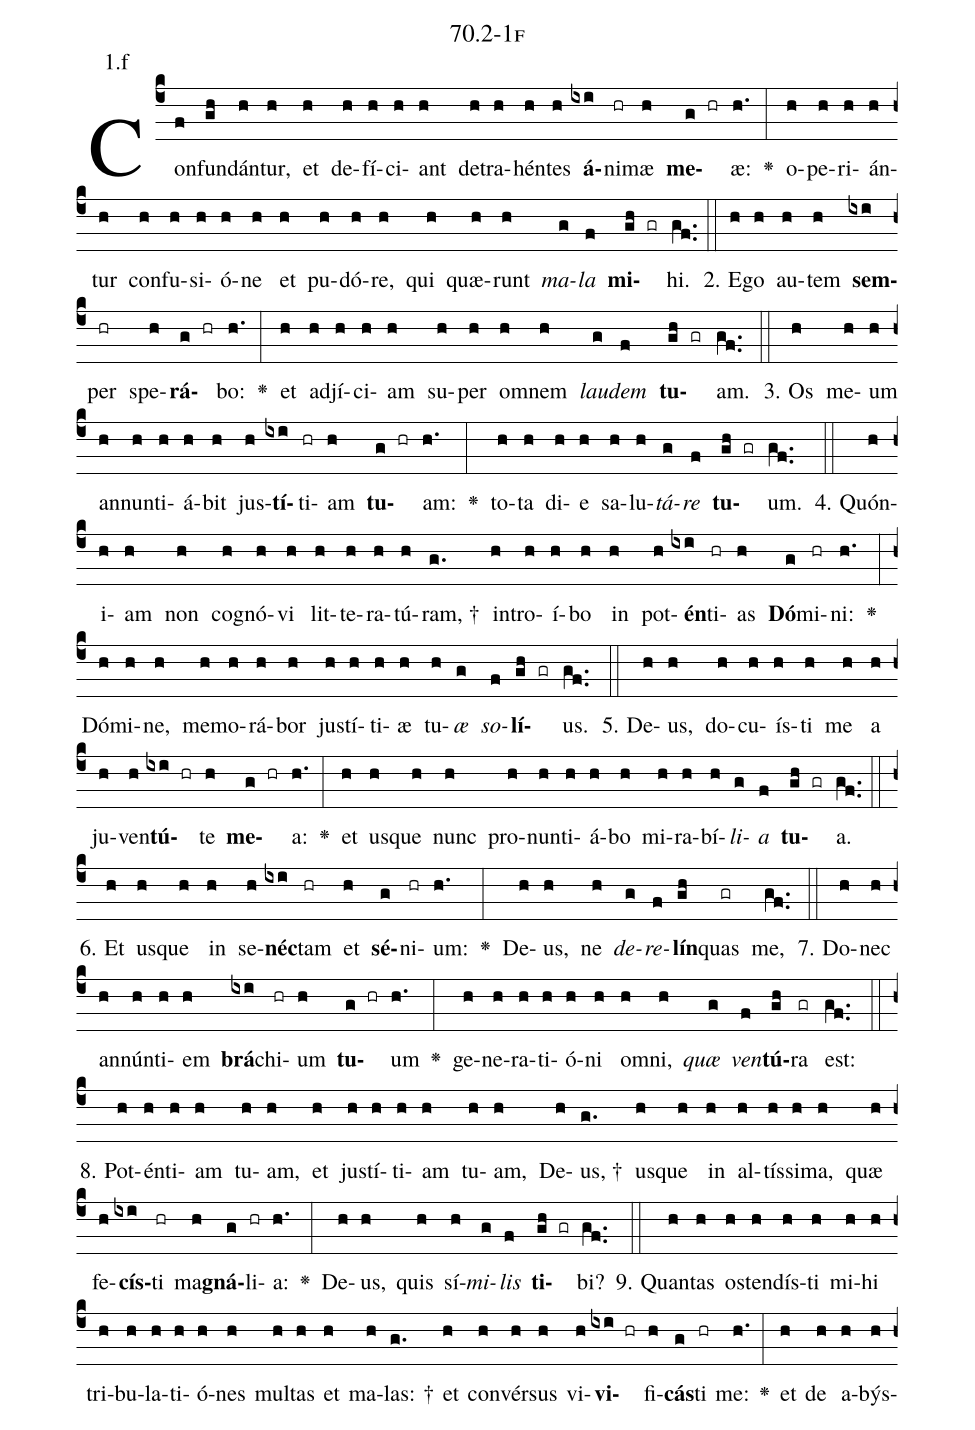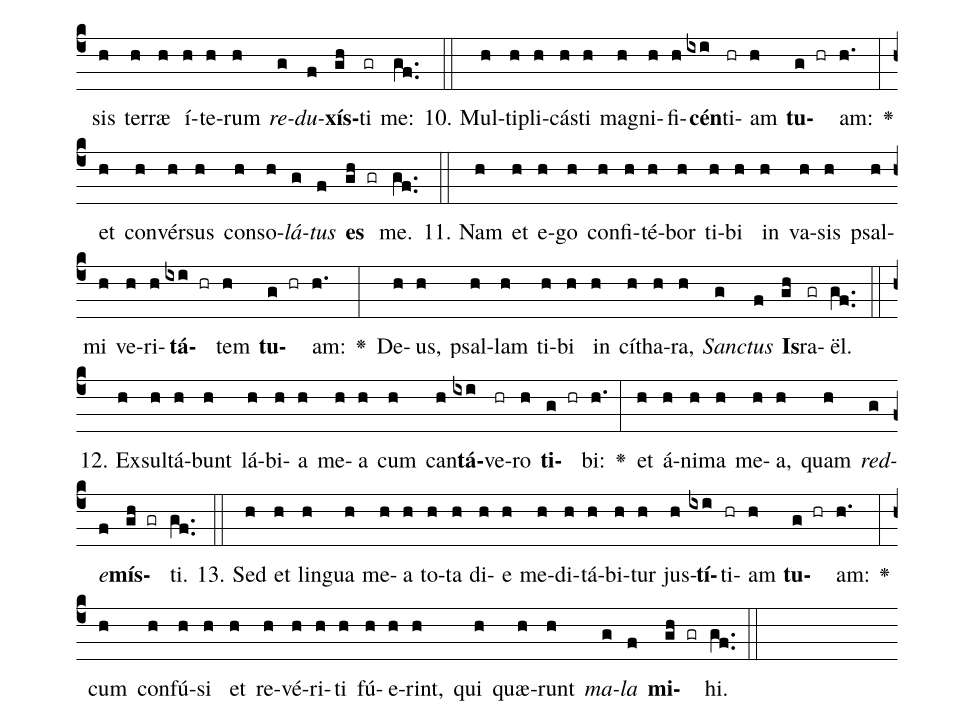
name: 70.2-1f;
annotation: 1.f;
%%
(c4)Con(f)fun(gh)dán(h)tur,(h) et(h) de(h)fí(h)ci(h)ant(h) de(h)tra(h)hén(h)tes(h) <b>á</b>(ixi)ni(hr)mæ(h) <b>me</b>(g hr)æ:(h.) <v>\greheightstar</v>(:) o(h)pe(h)ri(h)án(h)tur(h) con(h)fu(h)si(h)ó(h)ne(h) et(h) pu(h)dó(h)re,(h) qui(h) quæ(h)runt(h) <i>ma</i>(g)<i>la</i>(f) <b>mi</b>(gh gr)hi.(gf..) (::)
2. E(h)go(h) au(h)tem(h) <b>sem</b>(ixi)per(hr) spe(h)<b>rá</b>(g hr)bo:(h.) <v>\greheightstar</v>(:) et(h) ad(h)jí(h)ci(h)am(h) su(h)per(h) om(h)nem(h) <i>lau</i>(g)<i>dem</i>(f) <b>tu</b>(gh gr)am.(gf..) (::)
3. Os(h) me(h)um(h) an(h)nun(h)ti(h)á(h)bit(h) jus(h)<b>tí</b>(ixi)ti(hr)am(h) <b>tu</b>(g hr)am:(h.) <v>\greheightstar</v>(:) to(h)ta(h) di(h)e(h) sa(h)lu(h)<i>tá</i>(g)<i>re</i>(f) <b>tu</b>(gh gr)um.(gf..) (::)
4. Quón(h)i(h)am(h) non(h) co(h)gnó(h)vi(h) lit(h)te(h)ra(h)tú(h)ram, †(g.) in(h)tro(h)í(h)bo(h) in(h) pot(h)<b>én</b>(ixi)ti(hr)as(h) <b>Dó</b>(g)mi(hr)ni:(h.) <v>\greheightstar</v>(:) Dó(h)mi(h)ne,(h) me(h)mo(h)rá(h)bor(h) jus(h)tí(h)ti(h)æ(h) tu(h)<i>æ</i>(g) <i>so</i>(f)<b>lí</b>(gh gr)us.(gf..) (::)
5. De(h)us,(h) do(h)cu(h)ís(h)ti(h) me(h) a(h) ju(h)ven(h)<b>tú</b>(ixi hr)te(h) <b>me</b>(g hr)a:(h.) <v>\greheightstar</v>(:) et(h) us(h)que(h) nunc(h) pro(h)nun(h)ti(h)á(h)bo(h) mi(h)ra(h)bí(h)<i>li</i>(g)<i>a</i>(f) <b>tu</b>(gh gr)a.(gf..) (::)
6. Et(h) us(h)que(h) in(h) se(h)<b>néc</b>(ixi)tam(hr) et(h) <b>sé</b>(g)ni(hr)um:(h.) <v>\greheightstar</v>(:) De(h)us,(h) ne(h) <i>de</i>(g)<i>re</i>(f)<b>lín</b>(gh)quas(gr) me,(gf..) (::)
7. Do(h)nec(h) an(h)nún(h)ti(h)em(h) <b>brá</b>(ixi)chi(hr)um(h) <b>tu</b>(g hr)um(h.) <v>\greheightstar</v>(:) ge(h)ne(h)ra(h)ti(h)ó(h)ni(h) om(h)ni,(h) <i>quæ</i>(g) <i>ven</i>(f)<b>tú</b>(gh)ra(gr) est:(gf..) (::)
8. Pot(h)én(h)ti(h)am(h) tu(h)am,(h) et(h) jus(h)tí(h)ti(h)am(h) tu(h)am,(h) De(h)us, †(g.) us(h)que(h) in(h) al(h)tís(h)si(h)ma,(h) quæ(h) fe(h)<b>cís</b>(ixi)ti(hr) ma(h)<b>gná</b>(g)li(hr)a:(h.) <v>\greheightstar</v>(:) De(h)us,(h) quis(h) sí(h)<i>mi</i>(g)<i>lis</i>(f) <b>ti</b>(gh gr)bi?(gf..) (::)
9. Quan(h)tas(h) os(h)ten(h)dís(h)ti(h) mi(h)hi(h) tri(h)bu(h)la(h)ti(h)ó(h)nes(h) mul(h)tas(h) et(h) ma(h)las: †(g.) et(h) con(h)vér(h)sus(h) vi(h)<b>vi</b>(ixi hr)fi(h)<b>cás</b>(g)ti(hr) me:(h.) <v>\greheightstar</v>(:) et(h) de(h) a(h)býs(h)sis(h) ter(h)ræ(h) í(h)te(h)rum(h) <i>re</i>(g)<i>du</i>(f)<b>xís</b>(gh)ti(gr) me:(gf..) (::)
10. Mul(h)ti(h)pli(h)cás(h)ti(h) ma(h)gni(h)fi(h)<b>cén</b>(ixi)ti(hr)am(h) <b>tu</b>(g hr)am:(h.) <v>\greheightstar</v>(:) et(h) con(h)vér(h)sus(h) con(h)so(h)<i>lá</i>(g)<i>tus</i>(f) <b>es</b>(gh gr) me.(gf..) (::)
11. Nam(h) et(h) e(h)go(h) con(h)fi(h)té(h)bor(h) ti(h)bi(h) in(h) va(h)sis(h) psal(h)mi(h) ve(h)ri(h)<b>tá</b>(ixi hr)tem(h) <b>tu</b>(g hr)am:(h.) <v>\greheightstar</v>(:) De(h)us,(h) psal(h)lam(h) ti(h)bi(h) in(h) cí(h)tha(h)ra,(h) <i>Sanc</i>(g)<i>tus</i>(f) <b>Is</b>(gh)ra(gr)ël.(gf..) (::)
12. Ex(h)sul(h)tá(h)bunt(h) lá(h)bi(h)a(h) me(h)a(h) cum(h) can(h)<b>tá</b>(ixi)ve(hr)ro(h) <b>ti</b>(g hr)bi:(h.) <v>\greheightstar</v>(:) et(h) á(h)ni(h)ma(h) me(h)a,(h) quam(h) <i>red</i>(g)<i>e</i>(f)<b>mís</b>(gh gr)ti.(gf..) (::)
13. Sed(h) et(h) lin(h)gua(h) me(h)a(h) to(h)ta(h) di(h)e(h) me(h)di(h)tá(h)bi(h)tur(h) jus(h)<b>tí</b>(ixi)ti(hr)am(h) <b>tu</b>(g hr)am:(h.) <v>\greheightstar</v>(:) cum(h) con(h)fú(h)si(h) et(h) re(h)vé(h)ri(h)ti(h) fú(h)e(h)rint,(h) qui(h) quæ(h)runt(h) <i>ma</i>(g)<i>la</i>(f) <b>mi</b>(gh gr)hi.(gf..) (::)
